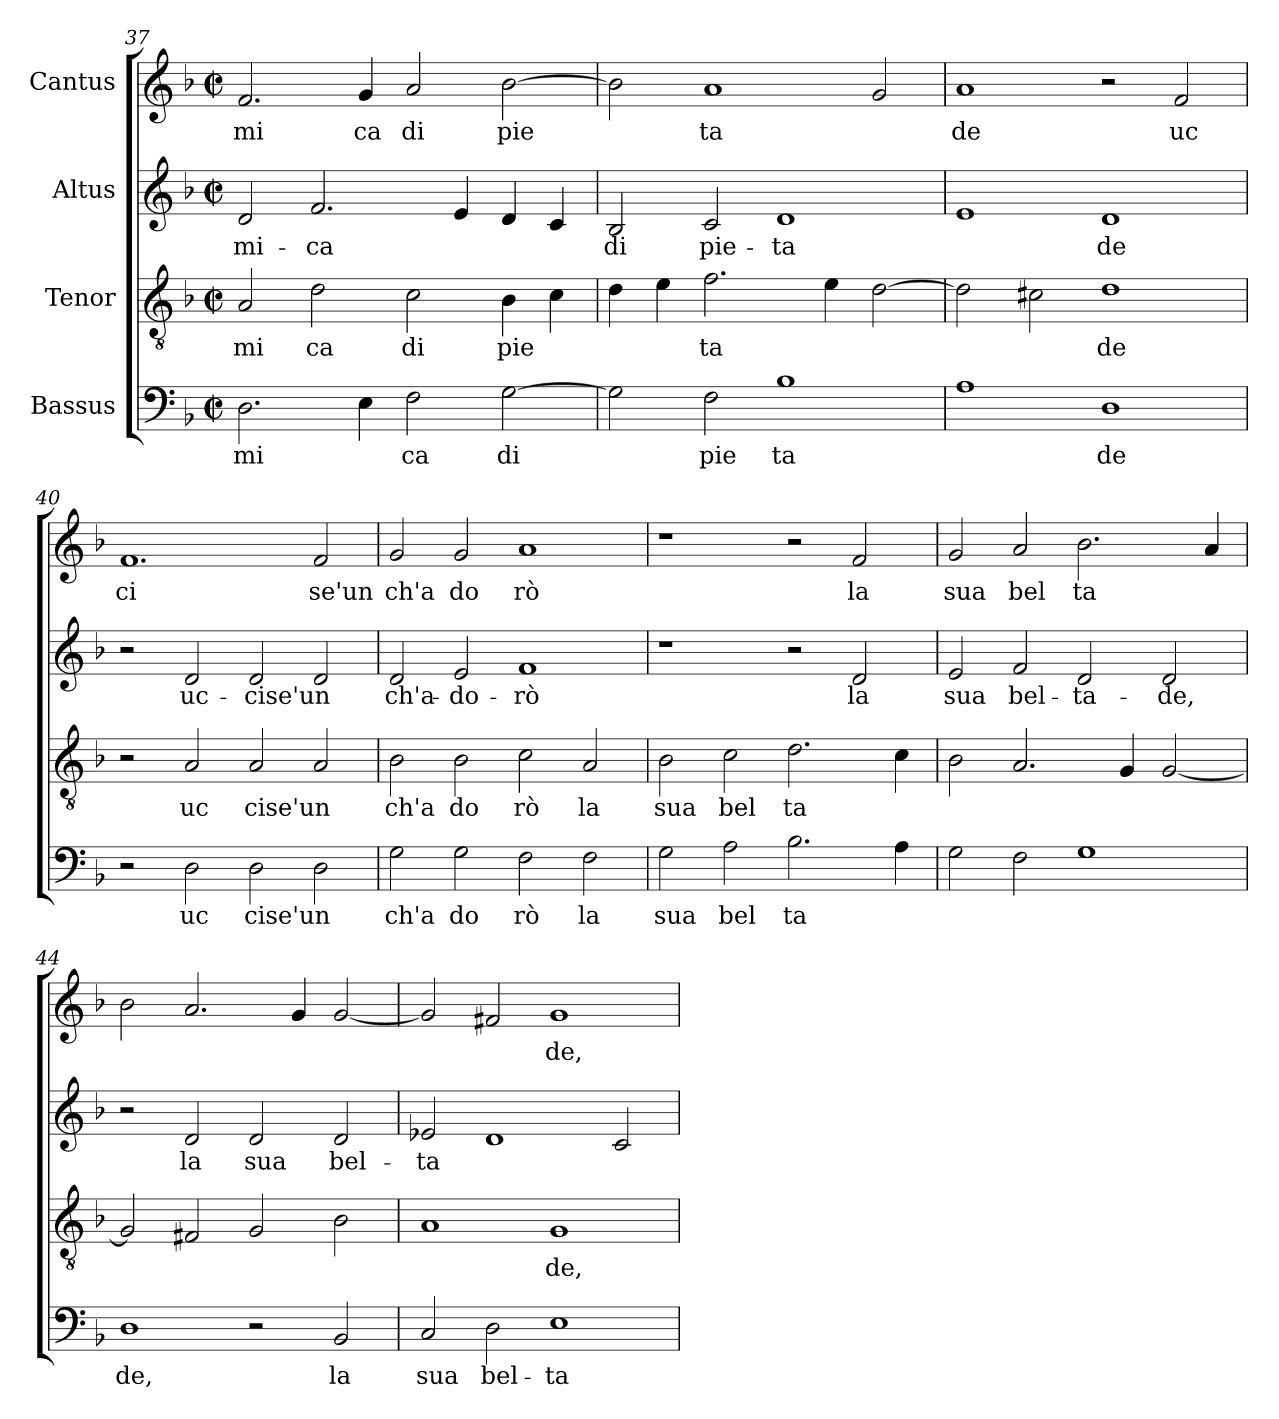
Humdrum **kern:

**kern	**text	**kern	**text	**kern	**text	**kern	**text
*part4	*part4	*part3	*part3	*part2	*part2	*part1	*part1
*staff4	*staff4	*staff3	*staff3	*staff2	*staff2	*staff1	*staff1
*I"Bassus	*	*I"Tenor	*	*I"Altus	*	*I"Cantus	*
!!LO:PB:g=z
*clefF4	*	*clefGv2	*	*clefG2	*	*clefG2	*
*k[b-]	*	*k[b-]	*	*k[b-]	*	*k[b-]	*
*F:	*	*F:	*	*F:	*	*F:	*
*M2/2	*	*M2/2	*	*M2/2	*	*M2/2	*
*met(c|)	*	*met(c|)	*	*met(c|)	*	*met(c|)	*
=37	=37	=37	=37	=37	=37	=37	=37
!	!LO:LY:b:cj	!	!LO:LY:b:cj	!	!LO:LY:b:cj	!	!LO:LY:b:cj
2.D\	-mi	2A/	mi	2d/	-mi-	2.f/	mi
!	!	!	!LO:LY:b:cj	!	!LO:LY:b:cj	!	!
.	.	2d\	ca	2.f/	-ca	.	.
!	!LO:LY:b:cj	!	!	!	!	!	!LO:LY:b:cj
4E\	.	.	.	.	.	4g/	ca
!	!LO:LY:b:cj	!	!LO:LY:b:cj	!	!	!	!LO:LY:b:cj
2F\	ca	2c\	di	.	.	2a/	di
!	!	!	!	!	!LO:LY:b:cj	!	!
.	.	.	.	4e/	.	.	.
!	!LO:LY:b:cj	!	!LO:LY:b:cj	!	!LO:LY:b:cj	!	!LO:LY:b:cj
[>2G\	di	4B-\	pie	4d/	.	[>2b-\	pie
!	!	!	!LO:LY:b:cj	!	!LO:LY:b:cj	!	!
.	.	4c\	.	4c/	.	.	.
=38	=38	=38	=38	=38	=38	=38	=38
!	!LO:LY:b:cj	!	!LO:LY:b:cj	!	!LO:LY:b:cj	!	!LO:LY:b:cj
2G\]	.	4d\	.	2B-/	di	2b-\]	.
!	!	!	!LO:LY:b:cj	!	!	!	!
.	.	4e\	.	.	.	.	.
!	!LO:LY:b:cj	!	!LO:LY:b:cj	!	!LO:LY:b:cj	!	!LO:LY:b:cj
2F\	pie	2.f\	ta	2c/	pie-	1a	ta
!	!LO:LY:b:cj	!	!	!	!LO:LY:b:cj	!	!
1B-	ta	.	.	1d	-ta-	.	.
!	!	!	!LO:LY:b:cj	!	!	!	!
.	.	4e\	.	.	.	.	.
!	!	!	!LO:LY:b:cj	!	!	!	!LO:LY:b:cj
.	.	[>2d\	.	.	.	2g/	.
=39	=39	=39	=39	=39	=39	=39	=39
!	!LO:LY:b:cj	!	!LO:LY:b:cj	!	!LO:LY:b:cj	!	!LO:LY:b:cj
1A	.	2d\]	.	1e	--	1a	de
!	!	!	!LO:LY:b:cj	!	!	!	!
.	.	2c#\	.	.	.	.	.
!	!LO:LY:b:cj	!	!LO:LY:b:cj	!	!LO:LY:b:cj	!	!
1D	de	1d	de	1d	-de	2r	.
!	!	!	!	!	!	!	!LO:LY:b:cj
.	.	.	.	.	.	2f/	uc
=40	=40	=40	=40	=40	=40	=40	=40
!	!	!	!	!	!	!	!LO:LY:b:cj
2r	.	2r	.	2r	.	1.f	ci
!	!LO:LY:b:cj	!	!LO:LY:b:cj	!	!LO:LY:b:cj	!	!
2D\	uc	2A/	uc	2d/	uc-	.	.
!	!LO:LY:b:cj	!	!LO:LY:b:cj	!	!LO:LY:b:cj	!	!
2D\	cise'un	2A/	cise'un	2d/	-cise'un	.	.
!	!LO:LY:b:cj	!	!LO:LY:b:cj	!	!LO:LY:b:cj	!	!LO:LY:b:cj
2D\	.	2A/	.	2d/	.	2f/	se'un
=41	=41	=41	=41	=41	=41	=41	=41
!	!LO:LY:b:cj	!	!LO:LY:b:cj	!	!LO:LY:b:cj	!	!LO:LY:b:cj
2G\	ch'a	2B-\	ch'a	2d/	ch'a-	2g/	ch'a
!	!LO:LY:b:cj	!	!LO:LY:b:cj	!	!LO:LY:b:cj	!	!LO:LY:b:cj
2G\	do	2B-\	do	2e/	-do-	2g/	do
!	!LO:LY:b:cj	!	!LO:LY:b:cj	!	!LO:LY:b:cj	!	!LO:LY:b:cj
2F\	rò	2c\	rò	1f	-rò	1a	rò
!	!LO:LY:b:cj	!	!LO:LY:b:cj	!	!	!	!
2F\	la	2A/	la	.	.	.	.
=42	=42	=42	=42	=42	=42	=42	=42
!	!LO:LY:b:cj	!	!LO:LY:b:cj	!	!	!	!
2G\	sua	2B-\	sua	1r	.	1r	.
!	!LO:LY:b:cj	!	!LO:LY:b:cj	!	!	!	!
2A\	bel	2c\	bel	.	.	.	.
!	!LO:LY:b:cj	!	!LO:LY:b:cj	!	!	!	!
2.B-\	ta	2.d\	ta	2r	.	2r	.
!	!	!	!	!	!LO:LY:b:cj	!	!LO:LY:b:cj
.	.	.	.	2d/	la	2f/	la
!	!LO:LY:b:cj	!	!LO:LY:b:cj	!	!	!	!
4A\	.	4c\	.	.	.	.	.
!!LO:LB:g=z
=43	=43	=43	=43	=43	=43	=43	=43
!	!LO:LY:b:cj	!	!LO:LY:b:cj	!	!LO:LY:b:cj	!	!LO:LY:b:cj
2G\	.	2B-\	.	2e/	sua	2g/	sua
!	!LO:LY:b:cj	!	!LO:LY:b:cj	!	!LO:LY:b:cj	!	!LO:LY:b:cj
2F\	.	2.A/	.	2f/	bel-	2a/	bel
!	!LO:LY:b:cj	!	!	!	!LO:LY:b:cj	!	!LO:LY:b:cj
1G	.	.	.	2d/	-ta-	2.b-\	ta
!	!	!	!LO:LY:b:cj	!	!	!	!
.	.	4G/	.	.	.	.	.
!	!	!	!LO:LY:b:cj	!	!LO:LY:b:cj	!	!
.	.	[<2G/	.	2d/	-de,	.	.
!	!	!	!	!	!	!	!LO:LY:b:cj
.	.	.	.	.	.	4a/	.
=44	=44	=44	=44	=44	=44	=44	=44
!	!LO:LY:b:cj	!	!LO:LY:b:cj	!	!	!	!LO:LY:b:cj
1D	de,	2G/]	.	2r	.	2b-\	.
!	!	!	!LO:LY:b:cj	!	!LO:LY:b:cj	!	!LO:LY:b:cj
.	.	2F#/	.	2d/	la	2.a/	.
!	!	!	!LO:LY:b:cj	!	!LO:LY:b:cj	!	!
2r	.	2G/	.	2d/	sua	.	.
!	!	!	!	!	!	!	!LO:LY:b:cj
.	.	.	.	.	.	4g/	.
!	!LO:LY:b:cj	!	!LO:LY:b:cj	!	!LO:LY:b:cj	!	!LO:LY:b:cj
2BB-/	la	2B-\	.	2d/	bel-	[<2g/	.
=45	=45	=45	=45	=45	=45	=45	=45
!	!LO:LY:b:cj	!	!LO:LY:b:cj	!	!LO:LY:b:cj	!	!LO:LY:b:cj
2C/	sua	1A	.	2e-/	-ta-	2g/]	.
!	!LO:LY:b:cj	!	!	!	!LO:LY:b:cj	!	!LO:LY:b:cj
2D\	bel-	.	.	1d	--	2f#/	.
!	!LO:LY:b:cj	!	!LO:LY:b:cj	!	!	!	!LO:LY:b:cj
1E	-ta-	1G	de,	.	.	1g	de,
!	!	!	!	!	!LO:LY:b:cj	!	!
.	.	.	.	2c/	--	.	.
=	=	=	=	=	=	=	=
*-	*-	*-	*-	*-	*-	*-	*-
